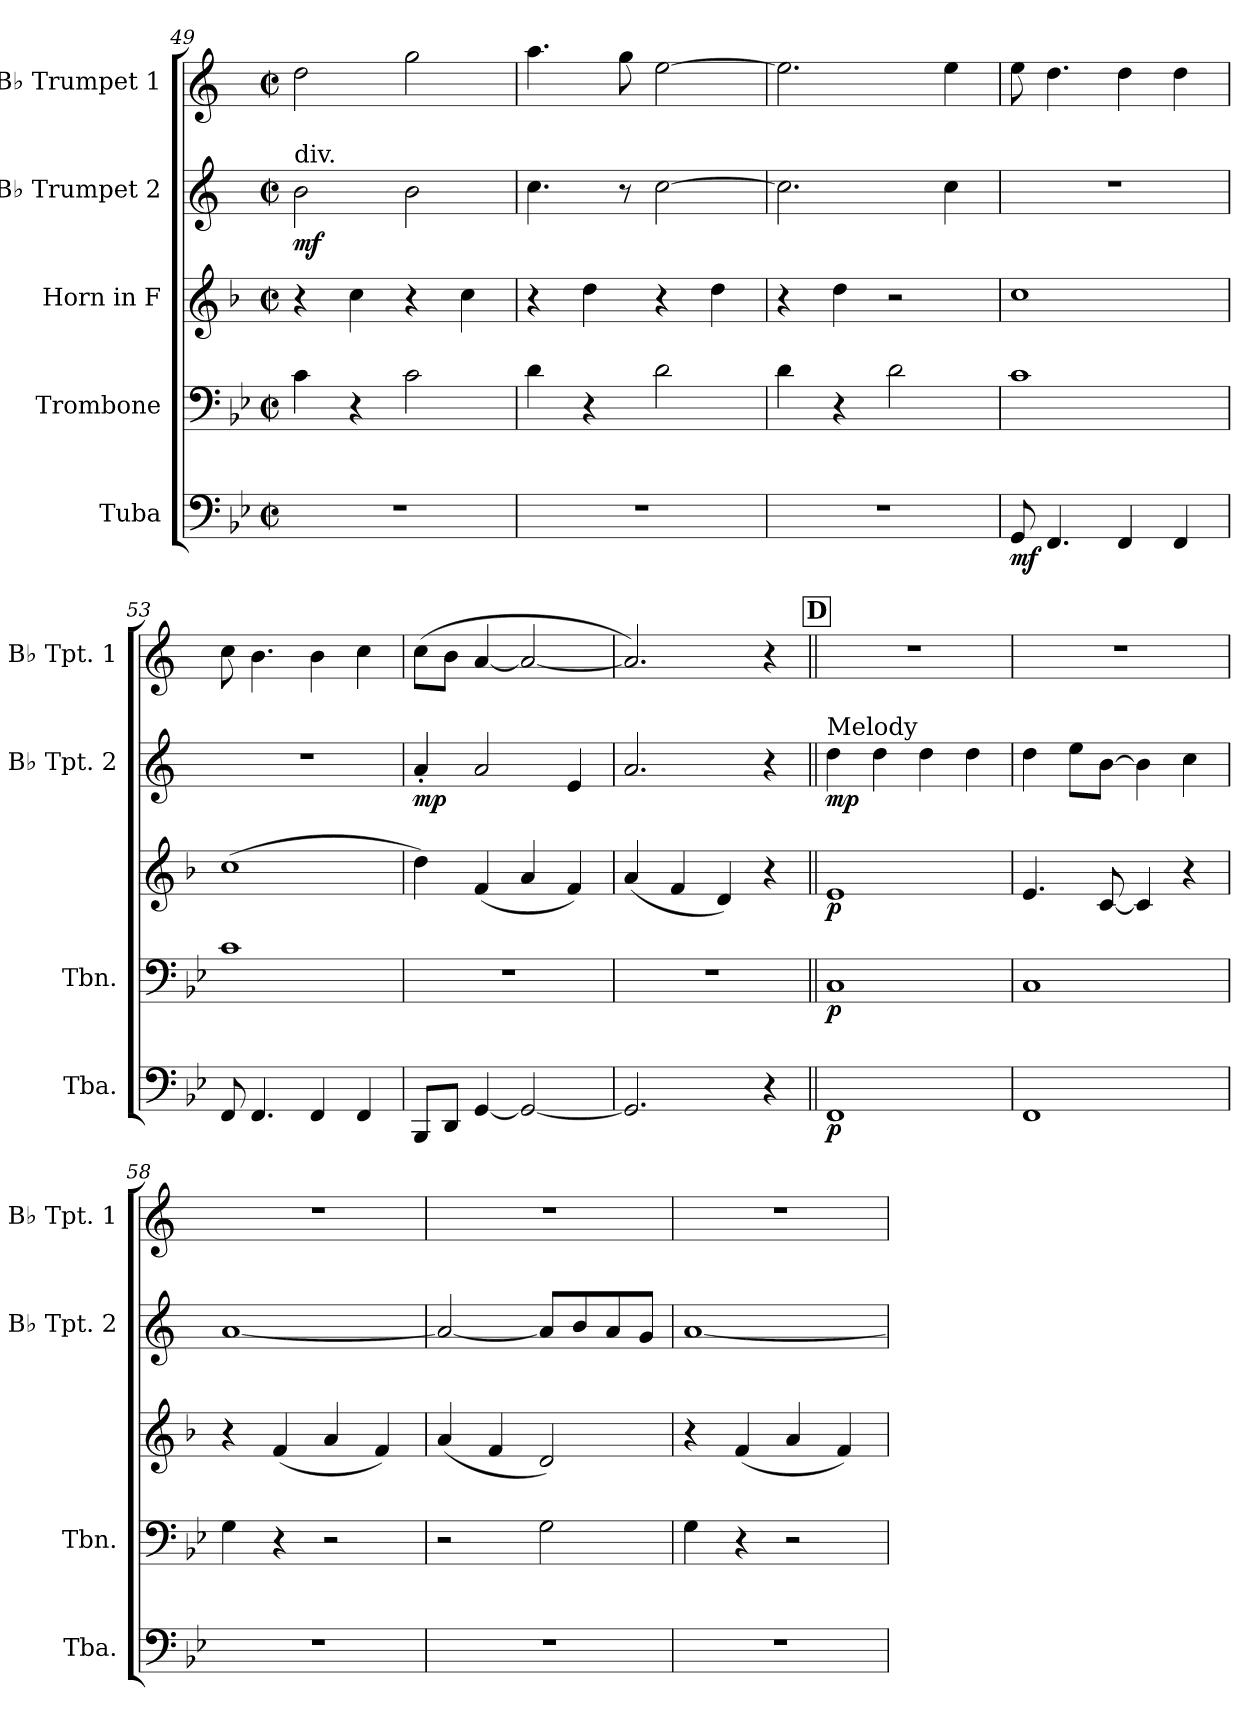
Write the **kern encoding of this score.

**kern	**dynam	**kern	**dynam	**kern	**dynam	**kern	**dynam	**kern
*part5	*part5	*part4	*part4	*part3	*part3	*part2	*part2	*part1
*staff5	*staff5	*staff4	*staff4	*staff3	*staff3	*staff2	*staff2	*staff1
*I"Tuba	*	*I"Trombone	*	*I"Horn in F	*	*I"B♭ Trumpet 2	*	*I"B♭ Trumpet 1
*I'Tba.	*	*I'Tbn.	*	*	*	*I'B♭ Tpt. 2	*	*I'B♭ Tpt. 1
*clefF4	*	*clefF4	*	*clefG2	*	*clefG2	*	*clefG2
*	*	*	*	*ITrd4c7	*	*ITrd1c2	*	*ITrd1c2
*k[b-e-]	*	*k[b-e-]	*	*k[b-e-]	*	*k[b-e-]	*	*k[b-e-]
*M2/2	*	*M2/2	*	*M2/2	*	*M2/2	*	*M2/2
*met(c|)	*	*met(c|)	*	*met(c|)	*	*met(c|)	*	*met(c|)
=49	=49	=49	=49	=49	=49	=49	=49	=49
!	!	!	!	!	!	!LO:TX:a:t=div.	!	!
!	!	!	!	!	!	!	!LO:DY:b	!
1r	.	4c\	.	4r	.	2a\	mf	2cc\
.	.	4r	.	4f\	.	.	.	.
.	.	2c\	.	4r	.	2a\	.	2ff\
.	.	.	.	4f\	.	.	.	.
=50	=50	=50	=50	=50	=50	=50	=50	=50
1r	.	4d\	.	4r	.	4.b-\	.	4.gg\
.	.	4r	.	4g\	.	.	.	.
.	.	.	.	.	.	8r	.	8ff\
.	.	2d\	.	4r	.	[2b-\	.	[2dd\
.	.	.	.	4g\	.	.	.	.
=51	=51	=51	=51	=51	=51	=51	=51	=51
1r	.	4d\	.	4r	.	2.b-\]	.	2.dd\]
.	.	4r	.	4g\	.	.	.	.
.	.	2d\	.	2r	.	.	.	.
.	.	.	.	.	.	4b-\	.	4dd\
=52	=52	=52	=52	=52	=52	=52	=52	=52
!	!LO:DY:b	!	!	!	!	!	!	!
8GG/	mf	1c	.	1f	.	1r	.	8dd\
4.FF/	.	.	.	.	.	.	.	4.cc\
4FF/	.	.	.	.	.	.	.	4cc\
4FF/	.	.	.	.	.	.	.	4cc\
=53	=53	=53	=53	=53	=53	=53	=53	=53
8FF/	.	1c	.	(1f	.	1r	.	8b-\
4.FF/	.	.	.	.	.	.	.	4.a\
4FF/	.	.	.	.	.	.	.	4a\
4FF/	.	.	.	.	.	.	.	4b-\
=54	=54	=54	=54	=54	=54	=54	=54	=54
!	!	!	!	!	!	!	!LO:DY:b	!
8BBB-/L	.	1r	.	4g\)	.	4g'/	mp	(8b-\L
8DD/J	.	.	.	.	.	.	.	8a\J
[4GG/	.	.	.	(4B-/	.	2g/	.	[4g/
2GG/_	.	.	.	4d/	.	.	.	2g/_
.	.	.	.	4B-/)	.	4d/	.	.
!!LO:PB:g=z
=55	=55	=55	=55	=55	=55	=55	=55	=55
2.GG/]	.	1r	.	(4d/	.	2.g/	.	2.g/])
.	.	.	.	4B-/	.	.	.	.
.	.	.	.	4G/)	.	.	.	.
4r	.	.	.	4r	.	4r	.	4r
!!LO:REH:place=s1:a:B:fs=14:t=D
=56||	=56||	=56||	=56||	=56||	=56||	=56||	=56||	=56||
!	!	!	!	!	!	!LO:TX:a:t=Melody	!	!
!	!LO:DY:b	!	!LO:DY:b	!	!LO:DY:b	!	!LO:DY:b	!
1FF	p	1C	p	1A	p	4cc\	mp	1r
.	.	.	.	.	.	4cc\	.	.
.	.	.	.	.	.	4cc\	.	.
.	.	.	.	.	.	4cc\	.	.
=57	=57	=57	=57	=57	=57	=57	=57	=57
1FF	.	1C	.	4.A/	.	4cc\	.	1r
.	.	.	.	.	.	8dd\L	.	.
.	.	.	.	[8F/	.	[8a\J	.	.
.	.	.	.	4F/]	.	4a\]	.	.
.	.	.	.	4r	.	4b-\	.	.
=58	=58	=58	=58	=58	=58	=58	=58	=58
1r	.	4G\	.	4r	.	[1g	.	1r
.	.	4r	.	(4B-/	.	.	.	.
.	.	2r	.	4d/	.	.	.	.
.	.	.	.	4B-/)	.	.	.	.
=59	=59	=59	=59	=59	=59	=59	=59	=59
1r	.	2r	.	(4d/	.	2g/_	.	1r
.	.	.	.	4B-/	.	.	.	.
.	.	2G\	.	2G/)	.	8g/L]	.	.
.	.	.	.	.	.	8a/	.	.
.	.	.	.	.	.	8g/	.	.
.	.	.	.	.	.	8f/J	.	.
=60	=60	=60	=60	=60	=60	=60	=60	=60
1r	.	4G\	.	4r	.	[1g	.	1r
.	.	4r	.	(4B-/	.	.	.	.
.	.	2r	.	4d/	.	.	.	.
.	.	.	.	4B-/)	.	.	.	.
=	=	=	=	=	=	=	=	=
*-	*-	*-	*-	*-	*-	*-	*-	*-
